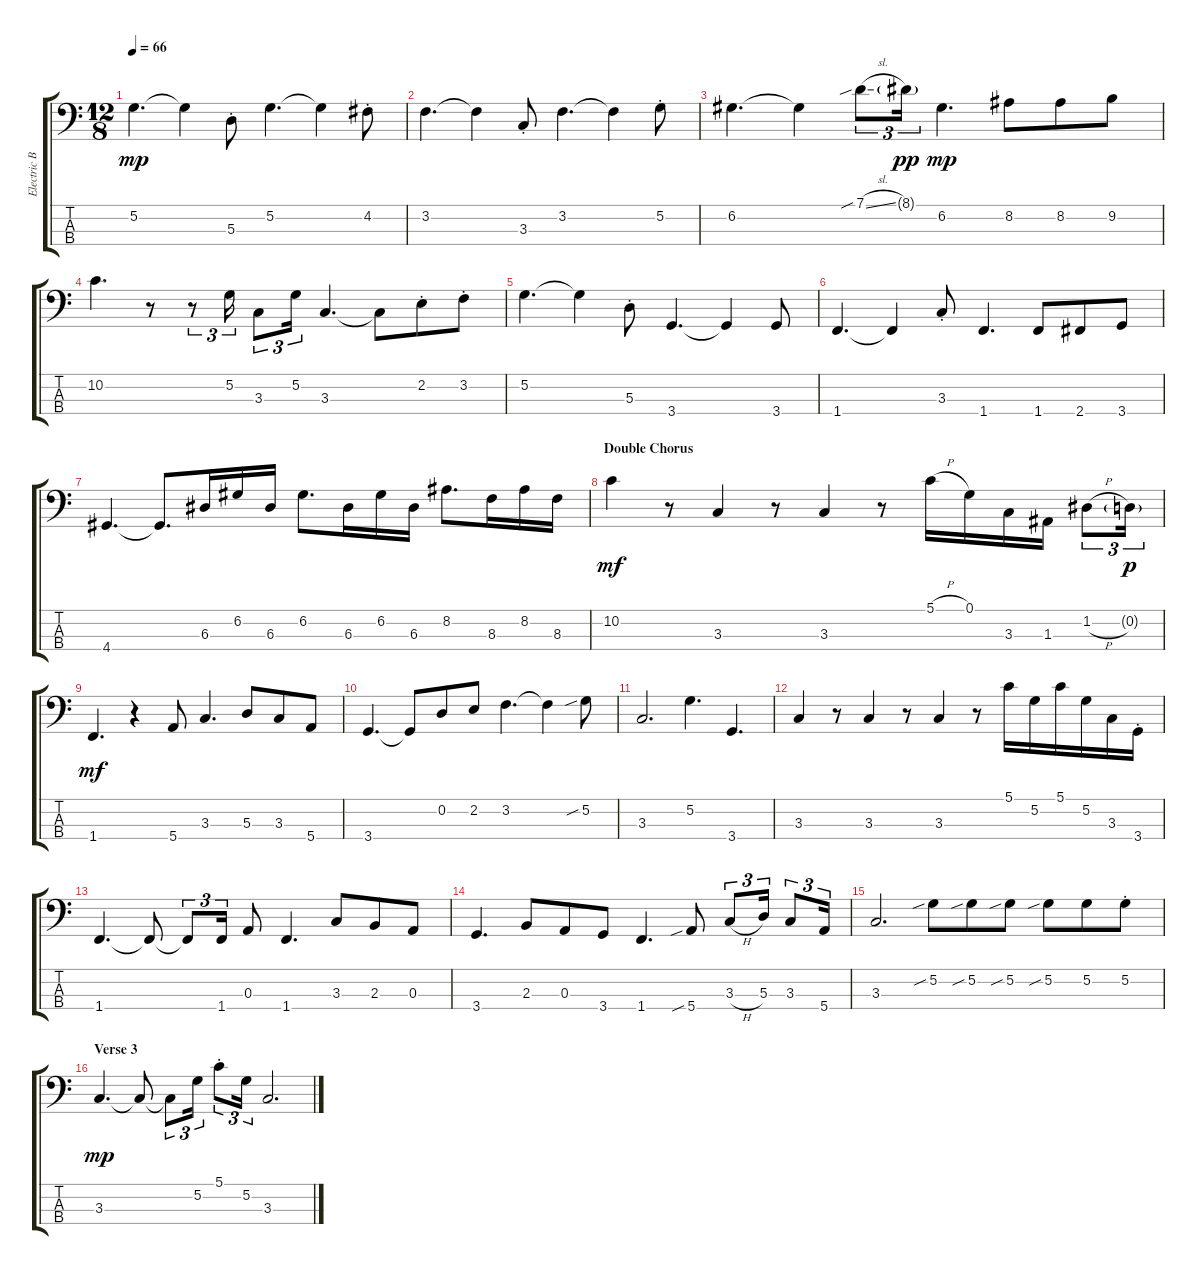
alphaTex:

\track ("Electric Bass" "Electric B") {instrument electricbassfinger}
\staff {score tabs}
\tuning (G2 D2 A1 E1) {hide}
\ts (12 8)
\tempo 66
\clef f4
\ks c
5.2.4{d dy mp} 5.2{t}.4 5.3{st}.8 5.2.4{d} 5.2{t}.4 4.2{st}.8 |
3.2.4{d} 3.2{t}.4 3.3{st}.8 3.2.4{d} 3.2{t}.4 5.2{st}.8 |
6.2.4{d} 6.2{t}.4 7.1{sib sl}.8{tu (3 2)} 8.1{g}.16{tu (3 2) dy pp} 6.2.4{d dy mp} 8.2.8 8.2.8 9.2.8 |
10.2.4{d} r.8 r.8{tu (3 2)} 5.2.16{tu (3 2)} 3.3.8{tu (3 2)} 5.2.16{tu (3 2)} 3.3.4{d} 3.3{t}.8 2.2{st}.8 3.2{st}.8 |
5.2.4{d} 5.2{t}.4 5.3{st}.8 3.4.4{d} 3.4{t}.4 3.4.8 |
1.4.4{d} 1.4{t}.4 3.3{st}.8 1.4.4{d} 1.4.8 2.4.8 3.4.8 |
4.4.4{d} 4.4{t}.8{d} 6.3.16 6.2.16 6.3.16 6.2.8{d} 6.3.16 6.2.16 6.3.16 8.2.8{d} 8.3.16 8.2.16 8.3.16 |
\section ("" "Double Chorus")
10.2.4{dy mf} r.8 3.3.4 r.8 3.3.4 r.8 5.1{h}.16 0.1.16 3.3.16 1.3.16 1.2{h}.8{tu (3 2)} 0.2{g}.16{tu (3 2) dy p} |
1.4.4{d dy mf} r.4 5.4.8 3.3.4{d} 5.3.8 3.3.8 5.4.8 |
3.4.4{d} 3.4{t}.8 0.2.8 2.2.8 3.2.4{d} 3.2{t}.4 5.2{sib}.8 |
3.3.2{d} 5.2.4{d} 3.4.4{d} |
3.3.4 r.8 3.3.4 r.8 3.3.4 r.8 5.1.16 5.2.16 5.1.16 5.2.16 3.3.16 3.4{st}.16 |
1.4.4{d} 1.4{t}.8 1.4{t}.8{tu (3 2)} 1.4.16{tu (3 2)} 0.3.8 1.4.4{d} 3.3.8 2.3.8 0.3.8 |
3.4.4{d} 2.3.8 0.3.8 3.4.8 1.4.4{d} 5.4{sib}.8 3.3{h}.8{tu (3 2)} 5.3.16{tu (3 2)} 3.3.8{tu (3 2)} 5.4.16{tu (3 2)} |
3.3.2{d} 5.2{sib}.8 5.2{sib}.8 5.2{sib}.8 5.2{sib}.8 5.2.8 5.2{st}.8 |
\section ("" "Verse 3")
3.3.4{d dy mp} 3.3{t}.8 3.3{t}.8{tu (3 2)} 5.2.16{tu (3 2)} 5.1{st}.8{tu (3 2)} 5.2.16{tu (3 2)} 3.3.2{d}
